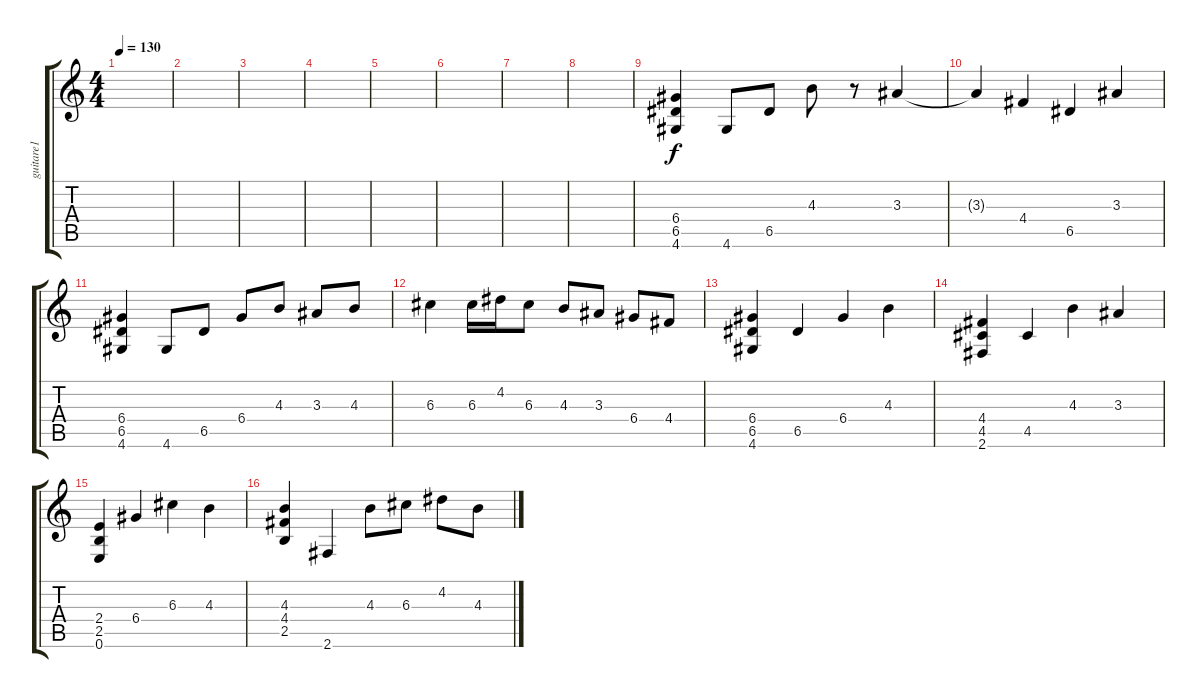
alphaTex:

\track ("guitare1" "guitare1") {instrument acousticguitarsteel}
\staff {score tabs}
\tuning (E4 B3 G3 D3 A2 E2) {hide}
\ts (4 4)
\tempo 130
\clef g2
\ks c
|
|
|
|
|
|
|
|
(6.4 6.5 4.6).4 4.6.8 6.5.8 4.3.8 r.8 3.3.4 |
3.3{t}.4 4.4.4 6.5.4 3.3.4 |
(6.4 6.5 4.6).4 4.6.8 6.5.8 6.4.8 4.3.8 3.3.8 4.3.8 |
6.3.4 6.3.16 4.2.16 6.3.8 4.3.8 3.3.8 6.4.8 4.4.8 |
(6.4 6.5 4.6).4 6.5.4 6.4.4 4.3.4 |
(4.4 4.5 2.6).4 4.5.4 4.3.4 3.3.4 |
(2.4 2.5 0.6).4 6.4.4 6.3.4 4.3.4 |
(4.3 4.4 2.5).4 2.6.4 4.3.8 6.3.8 4.2.8 4.3.8
